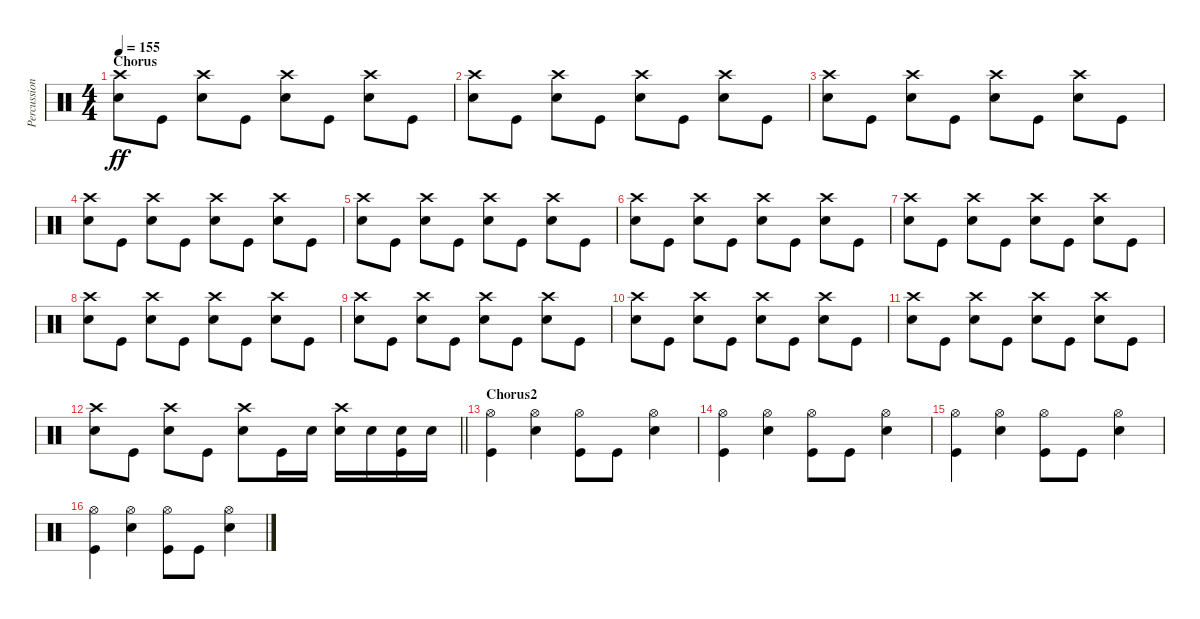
\track ("Percussions" "Percussion") {instrument percussion}
\staff {score}
\articulation defaults
\ts (4 4)
\section ("" "Chorus")
\tempo 155
\clef neutral
\ks c
("Crash high (hit)" "Snare (hit) 2").8{dy ff} "Kick (hit)".8 ("Crash high (hit)" "Snare (hit) 2").8 "Kick (hit)".8 ("Crash high (hit)" "Snare (hit) 2").8 "Kick (hit)".8 ("Crash high (hit)" "Snare (hit) 2").8 "Kick (hit)".8 |
("Crash high (hit)" "Snare (hit) 2").8 "Kick (hit)".8 ("Crash high (hit)" "Snare (hit) 2").8 "Kick (hit)".8 ("Crash high (hit)" "Snare (hit) 2").8 "Kick (hit)".8 ("Crash high (hit)" "Snare (hit) 2").8 "Kick (hit)".8 |
("Crash high (hit)" "Snare (hit) 2").8 "Kick (hit)".8 ("Crash high (hit)" "Snare (hit) 2").8 "Kick (hit)".8 ("Crash high (hit)" "Snare (hit) 2").8 "Kick (hit)".8 ("Crash high (hit)" "Snare (hit) 2").8 "Kick (hit)".8 |
("Crash high (hit)" "Snare (hit) 2").8 "Kick (hit)".8 ("Crash high (hit)" "Snare (hit) 2").8 "Kick (hit)".8 ("Crash high (hit)" "Snare (hit) 2").8 "Kick (hit)".8 ("Crash high (hit)" "Snare (hit) 2").8 "Kick (hit)".8 |
("Crash high (hit)" "Snare (hit) 2").8 "Kick (hit)".8 ("Crash high (hit)" "Snare (hit) 2").8 "Kick (hit)".8 ("Crash high (hit)" "Snare (hit) 2").8 "Kick (hit)".8 ("Crash high (hit)" "Snare (hit) 2").8 "Kick (hit)".8 |
("Crash high (hit)" "Snare (hit) 2").8 "Kick (hit)".8 ("Crash high (hit)" "Snare (hit) 2").8 "Kick (hit)".8 ("Crash high (hit)" "Snare (hit) 2").8 "Kick (hit)".8 ("Crash high (hit)" "Snare (hit) 2").8 "Kick (hit)".8 |
("Crash high (hit)" "Snare (hit) 2").8 "Kick (hit)".8 ("Crash high (hit)" "Snare (hit) 2").8 "Kick (hit)".8 ("Crash high (hit)" "Snare (hit) 2").8 "Kick (hit)".8 ("Crash high (hit)" "Snare (hit) 2").8 "Kick (hit)".8 |
("Crash high (hit)" "Snare (hit) 2").8 "Kick (hit)".8 ("Crash high (hit)" "Snare (hit) 2").8 "Kick (hit)".8 ("Crash high (hit)" "Snare (hit) 2").8 "Kick (hit)".8 ("Crash high (hit)" "Snare (hit) 2").8 "Kick (hit)".8 |
("Crash high (hit)" "Snare (hit) 2").8 "Kick (hit)".8 ("Crash high (hit)" "Snare (hit) 2").8 "Kick (hit)".8 ("Crash high (hit)" "Snare (hit) 2").8 "Kick (hit)".8 ("Crash high (hit)" "Snare (hit) 2").8 "Kick (hit)".8 |
("Crash high (hit)" "Snare (hit) 2").8 "Kick (hit)".8 ("Crash high (hit)" "Snare (hit) 2").8 "Kick (hit)".8 ("Crash high (hit)" "Snare (hit) 2").8 "Kick (hit)".8 ("Crash high (hit)" "Snare (hit) 2").8 "Kick (hit)".8 |
("Crash high (hit)" "Snare (hit) 2").8 "Kick (hit)".8 ("Crash high (hit)" "Snare (hit) 2").8 "Kick (hit)".8 ("Crash high (hit)" "Snare (hit) 2").8 "Kick (hit)".8 ("Crash high (hit)" "Snare (hit) 2").8 "Kick (hit)".8 |
\barLineRight lightlight
("Crash high (hit)" "Snare (hit) 2").8 "Kick (hit)".8 ("Crash high (hit)" "Snare (hit) 2").8 "Kick (hit)".8 ("Crash high (hit)" "Snare (hit) 2").8 "Kick (hit)".16 "Snare (hit) 2".16 ("Crash high (hit)" "Snare (hit) 2").16 "Snare (hit) 2".16 ("Snare (hit) 2" "Kick (hit)").16 "Snare (hit) 2".16 |
\section ("" "Chorus2")
("Hi-Hat (open)" "Kick (hit)").4 ("Hi-Hat (open)" "Snare (hit) 2").4 ("Hi-Hat (open)" "Kick (hit)").8 "Kick (hit)".8 ("Hi-Hat (open)" "Snare (hit) 2").4 |
("Hi-Hat (open)" "Kick (hit)").4 ("Hi-Hat (open)" "Snare (hit) 2").4 ("Hi-Hat (open)" "Kick (hit)").8 "Kick (hit)".8 ("Hi-Hat (open)" "Snare (hit) 2").4 |
("Hi-Hat (open)" "Kick (hit)").4 ("Hi-Hat (open)" "Snare (hit) 2").4 ("Hi-Hat (open)" "Kick (hit)").8 "Kick (hit)".8 ("Hi-Hat (open)" "Snare (hit) 2").4 |
("Hi-Hat (open)" "Kick (hit)").4 ("Hi-Hat (open)" "Snare (hit) 2").4 ("Hi-Hat (open)" "Kick (hit)").8 "Kick (hit)".8 ("Hi-Hat (open)" "Snare (hit) 2").4
